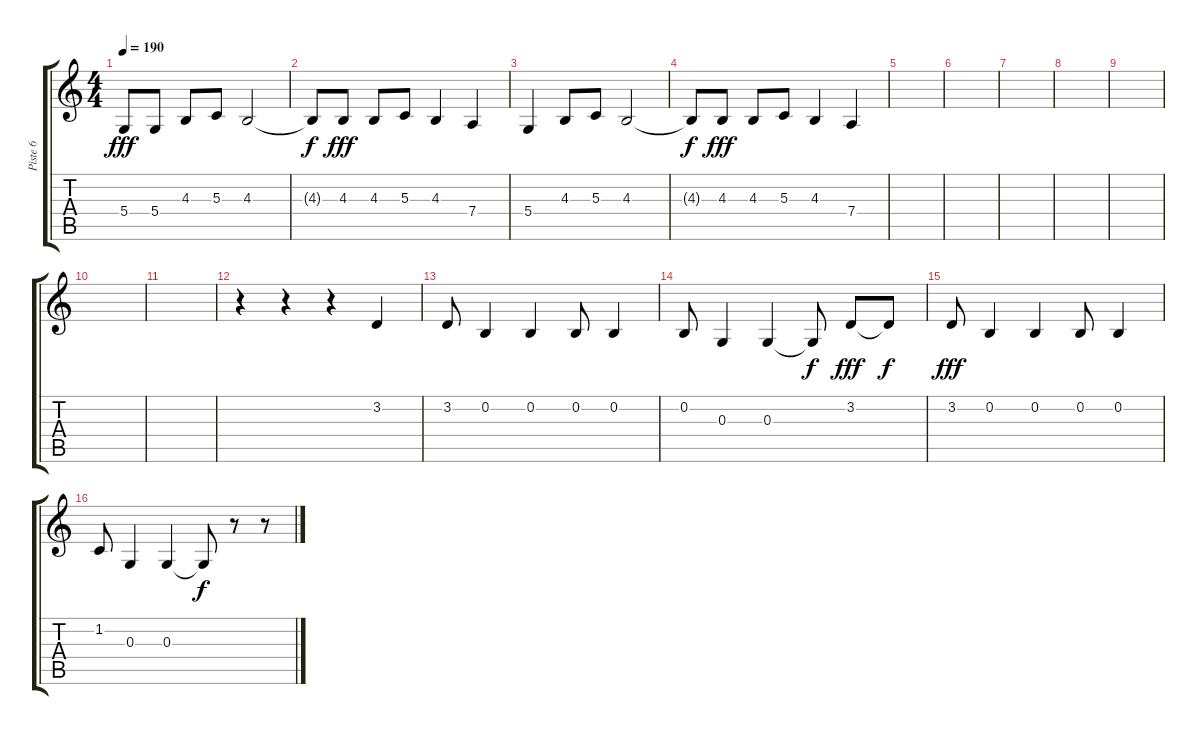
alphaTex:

\track ("Piste 6" "Piste 6") {instrument altosax}
\staff {score tabs}
\tuning (E4 B3 G3 D3 A2 E2) {hide}
\ts (4 4)
\tempo 190
\clef g2
\ks c
5.4.8{dy fff} 5.4.8 4.3.8 5.3.8 4.3.2 |
4.3{t}.8{dy f} 4.3.8{dy fff} 4.3.8 5.3.8 4.3.4 7.4.4 |
5.4.4 4.3.8 5.3.8 4.3.2 |
4.3{t}.8{dy f} 4.3.8{dy fff} 4.3.8 5.3.8 4.3.4 7.4.4 |
|
|
|
|
|
|
|
r.4{volume 16} r.4 r.4 3.2.4 |
3.2.8 0.2.4 0.2.4 0.2.8 0.2.4 |
0.2.8 0.3.4 0.3.4 0.3{t}.8{dy f} 3.2.8{dy fff} 3.2{t}.8{dy f} |
3.2.8{dy fff} 0.2.4 0.2.4 0.2.8 0.2.4 |
1.2.8 0.3.4 0.3.4 0.3{t}.8{dy f} r.8 r.8
